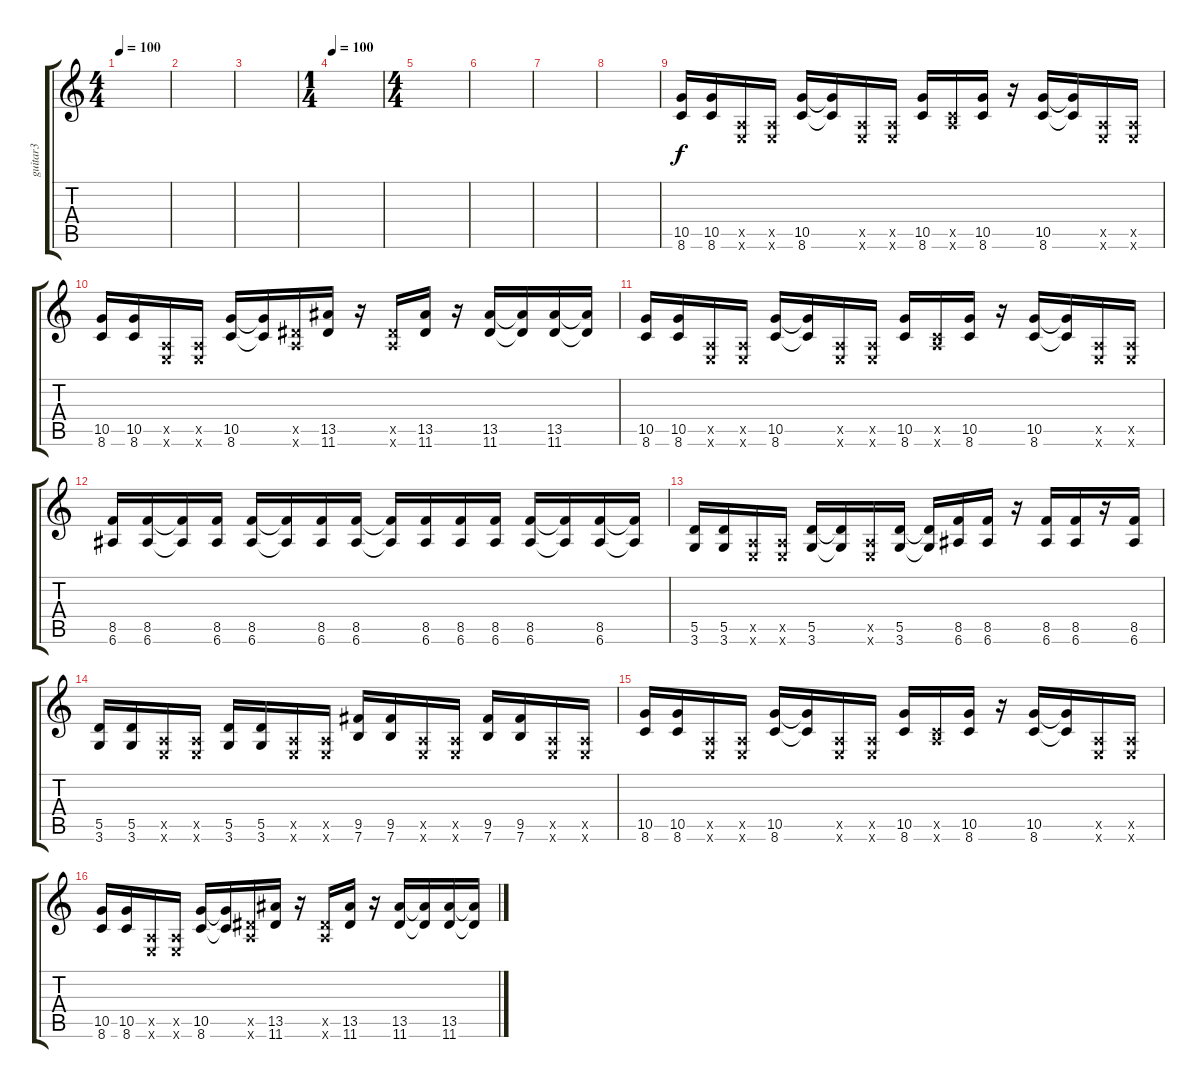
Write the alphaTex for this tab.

\track ("guitar3" "guitar3") {instrument overdrivenguitar}
\staff {score tabs}
\tuning (E4 B3 G3 D3 A2 E2) {hide}
\ts (4 4)
\tempo 100
\clef g2
\ks c
|
|
|
\ts (1 4)
\tempo 100
|
\ts (4 4)
|
|
|
|
(10.5 8.6).16 (10.5 8.6).16 (0.5{x} 0.6{x}).16 (0.5{x} 0.6{x}).16 (10.5 8.6).16 (10.5{t} 8.6{t}).16 (0.5{x} 0.6{x}).16 (0.5{x} 0.6{x}).16 (10.5 8.6).16 (0.5{x} 8.6{x}).16 (10.5 8.6).16 r.16 (10.5 8.6).16 (10.5{t} 8.6{t}).16 (0.5{x} 0.6{x}).16 (0.5{x} 0.6{x}).16 |
(10.5 8.6).16 (10.5 8.6).16 (0.5{x} 0.6{x}).16 (0.5{x} 0.6{x}).16 (10.5 8.6).16 (10.5{t} 8.6{t}).16 (0.5{x} 11.6{x}).16 (13.5 11.6).16 r.16 (0.5{x} 11.6{x}).16 (13.5 11.6).16 r.16 (13.5 11.6).16 (13.5{t} 11.6{t}).16 (13.5 11.6).16 (13.5{t} 11.6{t}).16 |
(10.5 8.6).16 (10.5 8.6).16 (0.5{x} 0.6{x}).16 (0.5{x} 0.6{x}).16 (10.5 8.6).16 (10.5{t} 8.6{t}).16 (0.5{x} 0.6{x}).16 (0.5{x} 0.6{x}).16 (10.5 8.6).16 (0.5{x} 8.6{x}).16 (10.5 8.6).16 r.16 (10.5 8.6).16 (10.5{t} 8.6{t}).16 (0.5{x} 0.6{x}).16 (0.5{x} 0.6{x}).16 |
(8.5 6.6).16 (8.5 6.6).16 (8.5{t} 6.6{t}).16 (8.5 6.6).16 (8.5 6.6).16 (8.5{t} 6.6{t}).16 (8.5 6.6).16 (8.5 6.6).16 (8.5{t} 6.6{t}).16 (8.5 6.6).16 (8.5 6.6).16 (8.5 6.6).16 (8.5 6.6).16 (8.5{t} 6.6{t}).16 (8.5 6.6).16 (8.5{t} 6.6{t}).16 |
(5.5 3.6).16 (5.5 3.6).16 (0.5{x} 0.6{x}).16 (0.5{x} 0.6{x}).16 (5.5 3.6).16 (5.5{t} 3.6{t}).16 (0.5{x} 0.6{x}).16 (5.5 3.6).16 (5.5{t} 3.6{t}).16 (8.5 6.6).16 (8.5 6.6).16 r.16 (8.5 6.6).16 (8.5 6.6).16 r.16 (8.5 6.6).16 |
(5.5 3.6).16 (5.5 3.6).16 (0.5{x} 0.6{x}).16 (0.5{x} 0.6{x}).16 (5.5 3.6).16 (5.5 3.6).16 (0.5{x} 0.6{x}).16 (0.5{x} 0.6{x}).16 (9.5 7.6).16 (9.5 7.6).16 (0.5{x} 0.6{x}).16 (0.5{x} 0.6{x}).16 (9.5 7.6).16 (9.5 7.6).16 (0.5{x} 0.6{x}).16 (0.5{x} 0.6{x}).16 |
(10.5 8.6).16 (10.5 8.6).16 (0.5{x} 0.6{x}).16 (0.5{x} 0.6{x}).16 (10.5 8.6).16 (10.5{t} 8.6{t}).16 (0.5{x} 0.6{x}).16 (0.5{x} 0.6{x}).16 (10.5 8.6).16 (0.5{x} 8.6{x}).16 (10.5 8.6).16 r.16 (10.5 8.6).16 (10.5{t} 8.6{t}).16 (0.5{x} 0.6{x}).16 (0.5{x} 0.6{x}).16 |
(10.5 8.6).16 (10.5 8.6).16 (0.5{x} 0.6{x}).16 (0.5{x} 0.6{x}).16 (10.5 8.6).16 (10.5{t} 8.6{t}).16 (0.5{x} 11.6{x}).16 (13.5 11.6).16 r.16 (0.5{x} 11.6{x}).16 (13.5 11.6).16 r.16 (13.5 11.6).16 (13.5{t} 11.6{t}).16 (13.5 11.6).16 (13.5{t} 11.6{t}).16
